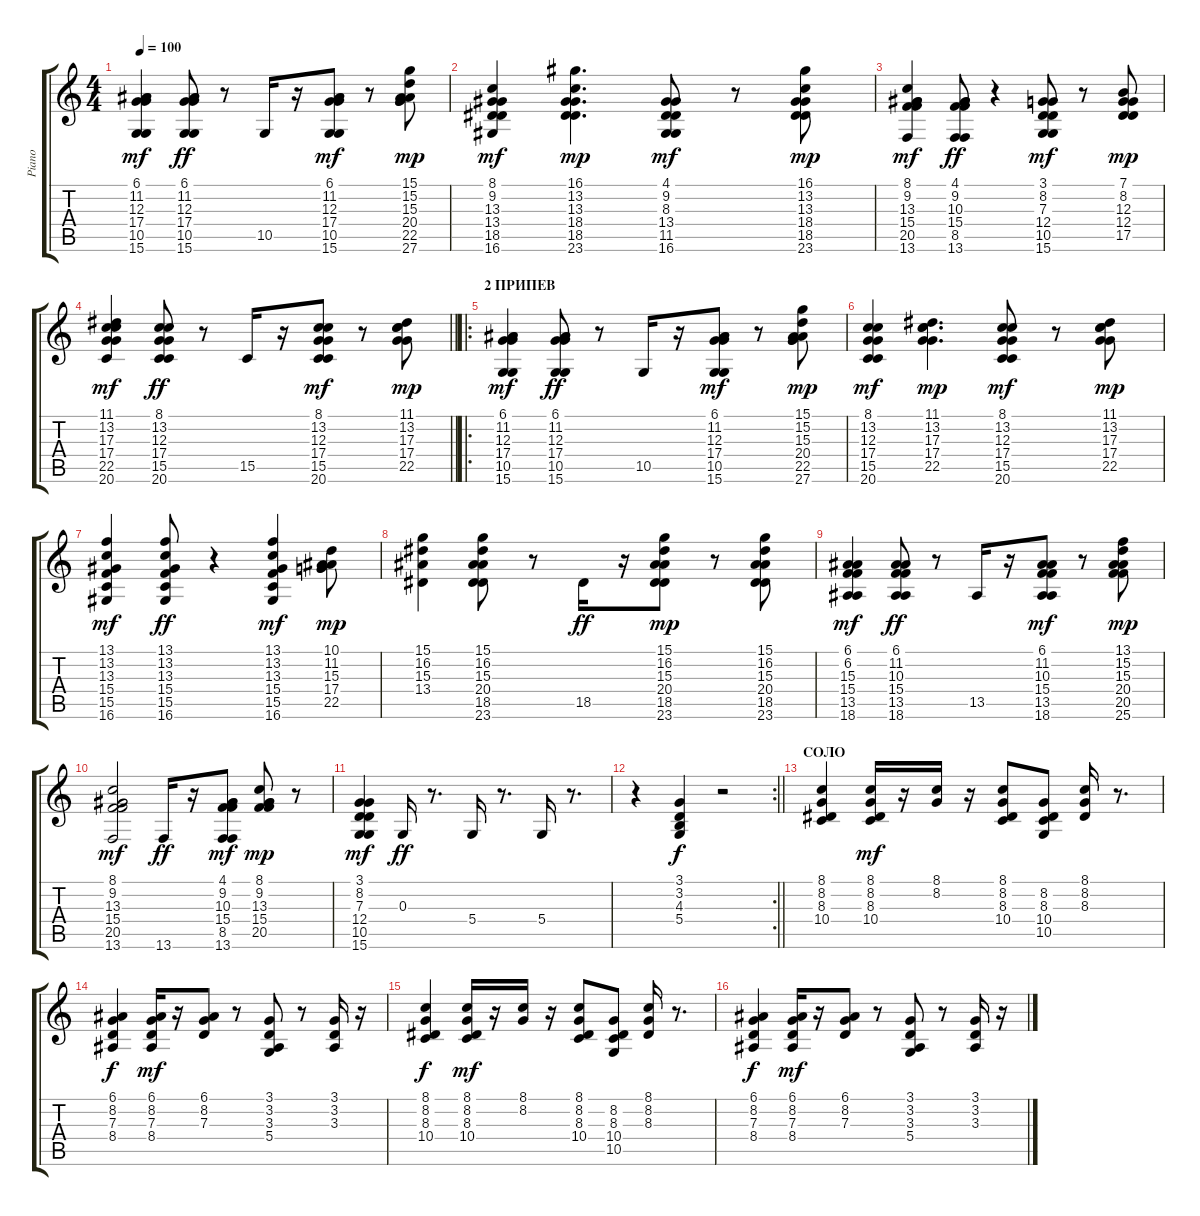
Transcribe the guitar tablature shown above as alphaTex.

\track ("Piano" "Piano") {instrument acousticgrandpiano}
\staff {score tabs}
\tuning (E4 B3 G3 D3 A2 E2) {hide}
\ts (4 4)
\tempo 100
\clef g2
\ks c
(6.1 11.2 12.3 17.4 10.5 15.6).4{dy mf} (6.1 11.2 12.3 17.4 10.5 15.6).8{dy ff} r.8 10.5.16 r.16 (6.1 11.2 12.3 17.4 10.5 15.6).8{dy mf} r.8 (15.1 15.2 15.3 20.4 22.5 27.6).8{dy mp} |
(8.1 9.2 13.3 13.4 18.5 16.6).4{dy mf} (16.1 13.2 13.3 18.4 18.5 23.6).4{d dy mp} (4.1 9.2 8.3 13.4 11.5 16.6).8{dy mf} r.8 (16.1 13.2 13.3 18.4 18.5 23.6).8{dy mp} |
(8.1 9.2 13.3 15.4 20.5 13.6).4{dy mf} (4.1 9.2 10.3 15.4 8.5 13.6).8{dy ff} r.4 (3.1 8.2 7.3 12.4 10.5 15.6).8{dy mf} r.8 (7.1 8.2 12.3 12.4 17.5).8{dy mp} |
\barLineRight lightlight
(11.1 13.2 17.3 17.4 22.5 20.6).4{dy mf} (8.1 13.2 12.3 17.4 15.5 20.6).8{dy ff} r.8 15.5.16 r.16 (8.1 13.2 12.3 17.4 15.5 20.6).8{dy mf} r.8 (11.1 13.2 17.3 17.4 22.5).8{dy mp} |
\ro
\section ("" "2 ПРИПЕВ")
(6.1 11.2 12.3 17.4 10.5 15.6).4{dy mf} (6.1 11.2 12.3 17.4 10.5 15.6).8{dy ff} r.8 10.5.16 r.16 (6.1 11.2 12.3 17.4 10.5 15.6).8{dy mf} r.8 (15.1 15.2 15.3 20.4 22.5 27.6).8{dy mp} |
(8.1 13.2 12.3 17.4 15.5 20.6).4{dy mf} (11.1 13.2 17.3 17.4 22.5).4{d dy mp} (8.1 13.2 12.3 17.4 15.5 20.6).8{dy mf} r.8 (11.1 13.2 17.3 17.4 22.5).8{dy mp} |
(13.1 13.2 13.3 15.4 15.5 16.6).4{dy mf} (13.1 13.2 13.3 15.4 15.5 16.6).8{dy ff} r.4 (13.1 13.2 13.3 15.4 15.5 16.6).4{dy mf} (10.1 11.2 15.3 17.4 22.5).8{dy mp} |
(15.1 16.2 15.3 13.4).4 (15.1 16.2 15.3 20.4 18.5 23.6).8 r.8 18.5.16{dy ff} r.16 (15.1 16.2 15.3 20.4 18.5 23.6).8{dy mp} r.8 (15.1 16.2 15.3 20.4 18.5 23.6).8 |
(6.1 6.2 15.3 15.4 13.5 18.6).4{dy mf} (6.1 11.2 10.3 15.4 13.5 18.6).8{dy ff} r.8 13.5.16 r.16 (6.1 11.2 10.3 15.4 13.5 18.6).8{dy mf} r.8 (13.1 15.2 15.3 20.4 20.5 25.6).8{dy mp} |
(8.1 9.2 13.3 15.4 20.5 13.6).2{dy mf} 13.6.16{dy ff} r.16 (4.1 9.2 10.3 15.4 8.5 13.6).8{dy mf} (8.1 9.2 13.3 15.4 20.5).8{dy mp} r.8 |
(3.1 8.2 7.3 12.4 10.5 15.6).4{dy mf} 0.3.16{dy ff} r.8{d} 5.4.16 r.8{d} 5.4.16 r.8{d} |
\rc 2
\barLineRight lightlight
r.4 (3.1 3.2 4.3 5.4).4{dy f} r.2 |
\section ("" "СОЛО")
(8.1 8.2 8.3 10.4).4 (8.1 8.2 8.3 10.4).16{dy mf} r.16 (8.1 8.2).16 r.16 (8.1 8.2 8.3 10.4).8 (8.2 8.3 10.4 10.5).8 (8.1 8.2 8.3).16 r.8{d} |
(6.1 8.2 7.3 8.4).4{dy f} (6.1 8.2 7.3 8.4).16{dy mf} r.16 (6.1 8.2 7.3).8 r.8 (3.1 3.2 3.3 5.4).8 r.8 (3.1 3.2 3.3).16 r.16 |
(8.1 8.2 8.3 10.4).4{dy f} (8.1 8.2 8.3 10.4).16{dy mf} r.16 (8.1 8.2).16 r.16 (8.1 8.2 8.3 10.4).8 (8.2 8.3 10.4 10.5).8 (8.1 8.2 8.3).16 r.8{d} |
(6.1 8.2 7.3 8.4).4{dy f} (6.1 8.2 7.3 8.4).16{dy mf} r.16 (6.1 8.2 7.3).8 r.8 (3.1 3.2 3.3 5.4).8 r.8 (3.1 3.2 3.3).16 r.16
